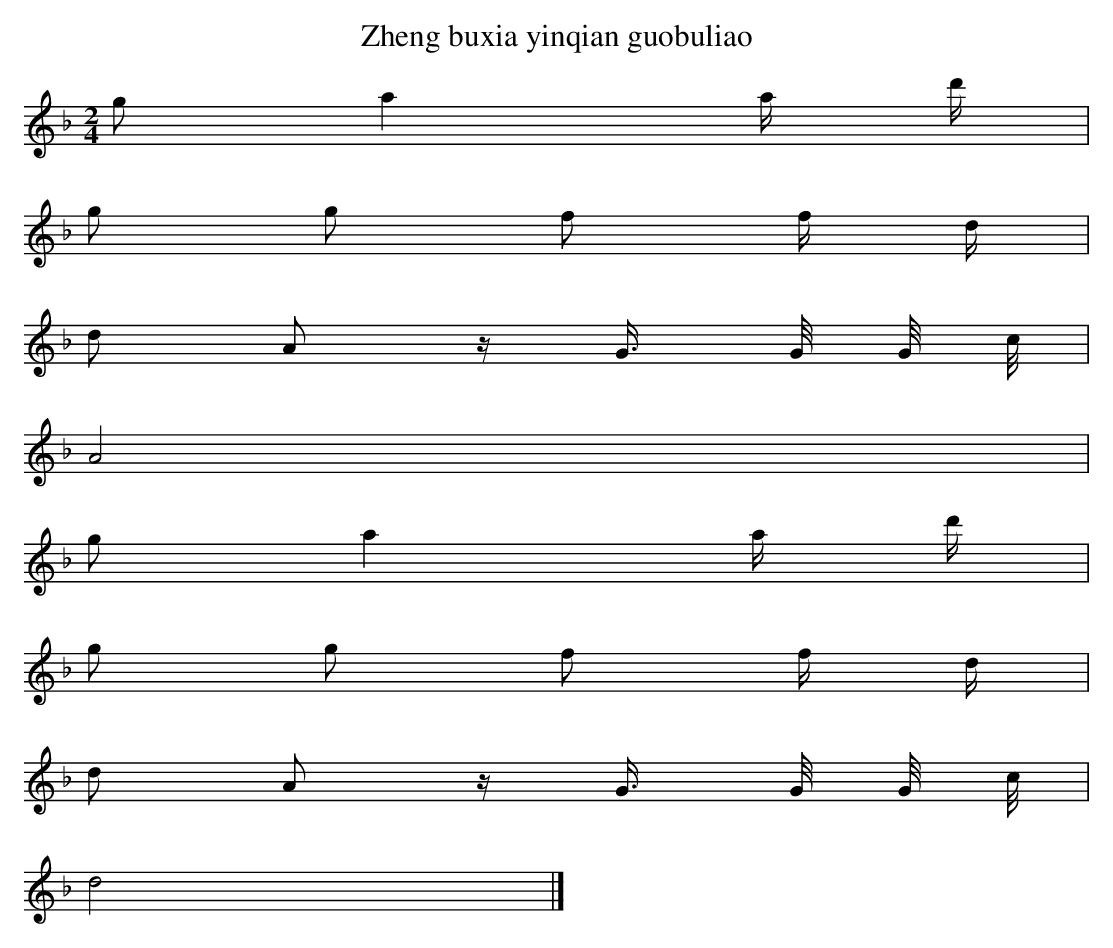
X:1
T: Zheng buxia yinqian guobuliao
L: 1/16
M: 2/4
K: F
g2a4a d' [I:setbarnb 1]|
g2 g2 f2 f d |
d2 A2 z G> G G/ c/ |
A8 |
g2a4a d' |
g2 g2 f2 f d |
d2 A2 z G> G G/ c/ |
d8 |]
